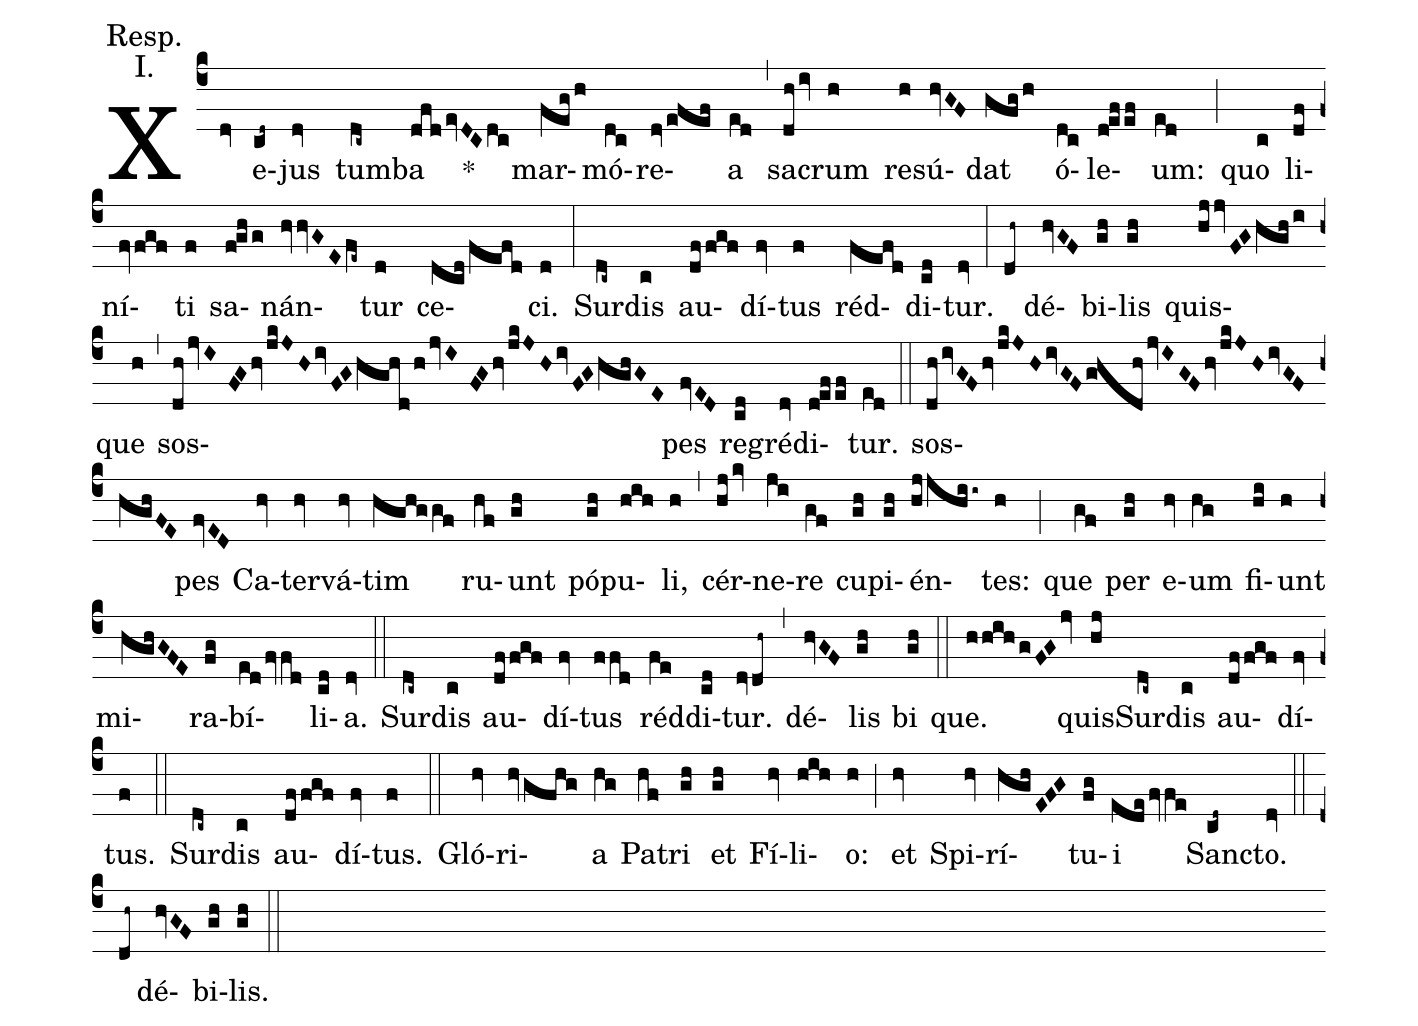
annotation: Resp.;
annotation: I.;
%%
(c4)
X(dv) e(cd~)jus(dv) tum(dc~)ba(dfdevDCdc) *() mar(fegh)mó(dc)re(dvefef)a(ed) (,)
sac(dhiv)rum(h) re(h)sú(hvGF)dat(gfgh) ó(dc)le(defef)um:(ed) (;)
quo(c) li(df)ní(fvfgf)ti(f) sa(fghg)nán(hvhvGEfe~)tur(d) ce(dcdfefd)ci.(d) (:)
Sur(dc~)dis(c) au(dffgf)dí(fv)tus(f) réd(fefd)di(cd)tur.(dv) (:)
(dh~) dé(hvGF)bi(gh)lis(gh) quis(hjjvFGhghi)que(h) (,)
sos(dhjvIFGhvjkJHivFGhghdhjvIFGhvjkJHivFGhghGE)pes(fvED) re(cd)gré(dv)di(defef)tur.(ed) (::)

sos(dhivGFhvjkJHivGFghdhjvIGFhvjkJHivGFhghFE)pes(fvED) Ca(hv)ter(hv)vá(hv)tim(hghggf) ru(hf)unt(gh) pó(gh)pu(hih)li,(h) (,)
cér(hjkv)ne(ji)re(gf) cu(gh)pi(gh)én(hjjhii~)tes:(h) (;)
que(gf) per(gh) e(hv)um(hg) fi(hi)unt(h) mi(hghGFE)ra(fg)bí(edfvfd)li(cd)a.(dv) (::)

Sur(dc~)dis(c) au(dffgf)dí(fv)tus(ffd) réd(fe)di(cd)tur.(dvdh~) (,)
dé(hvGF)lis(gh) bi(gh) (::)

que.(hhihgFGjv) quis(hj)Sur(dc~)dis(c) au(dffgf)dí(fv)tus.(f) (::)

Sur(dc~)dis(c) au(dffgf)dí(fv)tus.(f) (::)

Gló(hv)ri(hvgfhg)a(hg) Pa(hf)tri(gh) et(gh) Fí(hv)li(hih)o:(h) (;)
et(hv) Spi(hv)rí(hghEFG)tu(fg)i(edefvfe) Sanc(cd~)to.(dv) (::)

(dh~) dé(hvGF)bi(gh)lis.(gh) (::)
